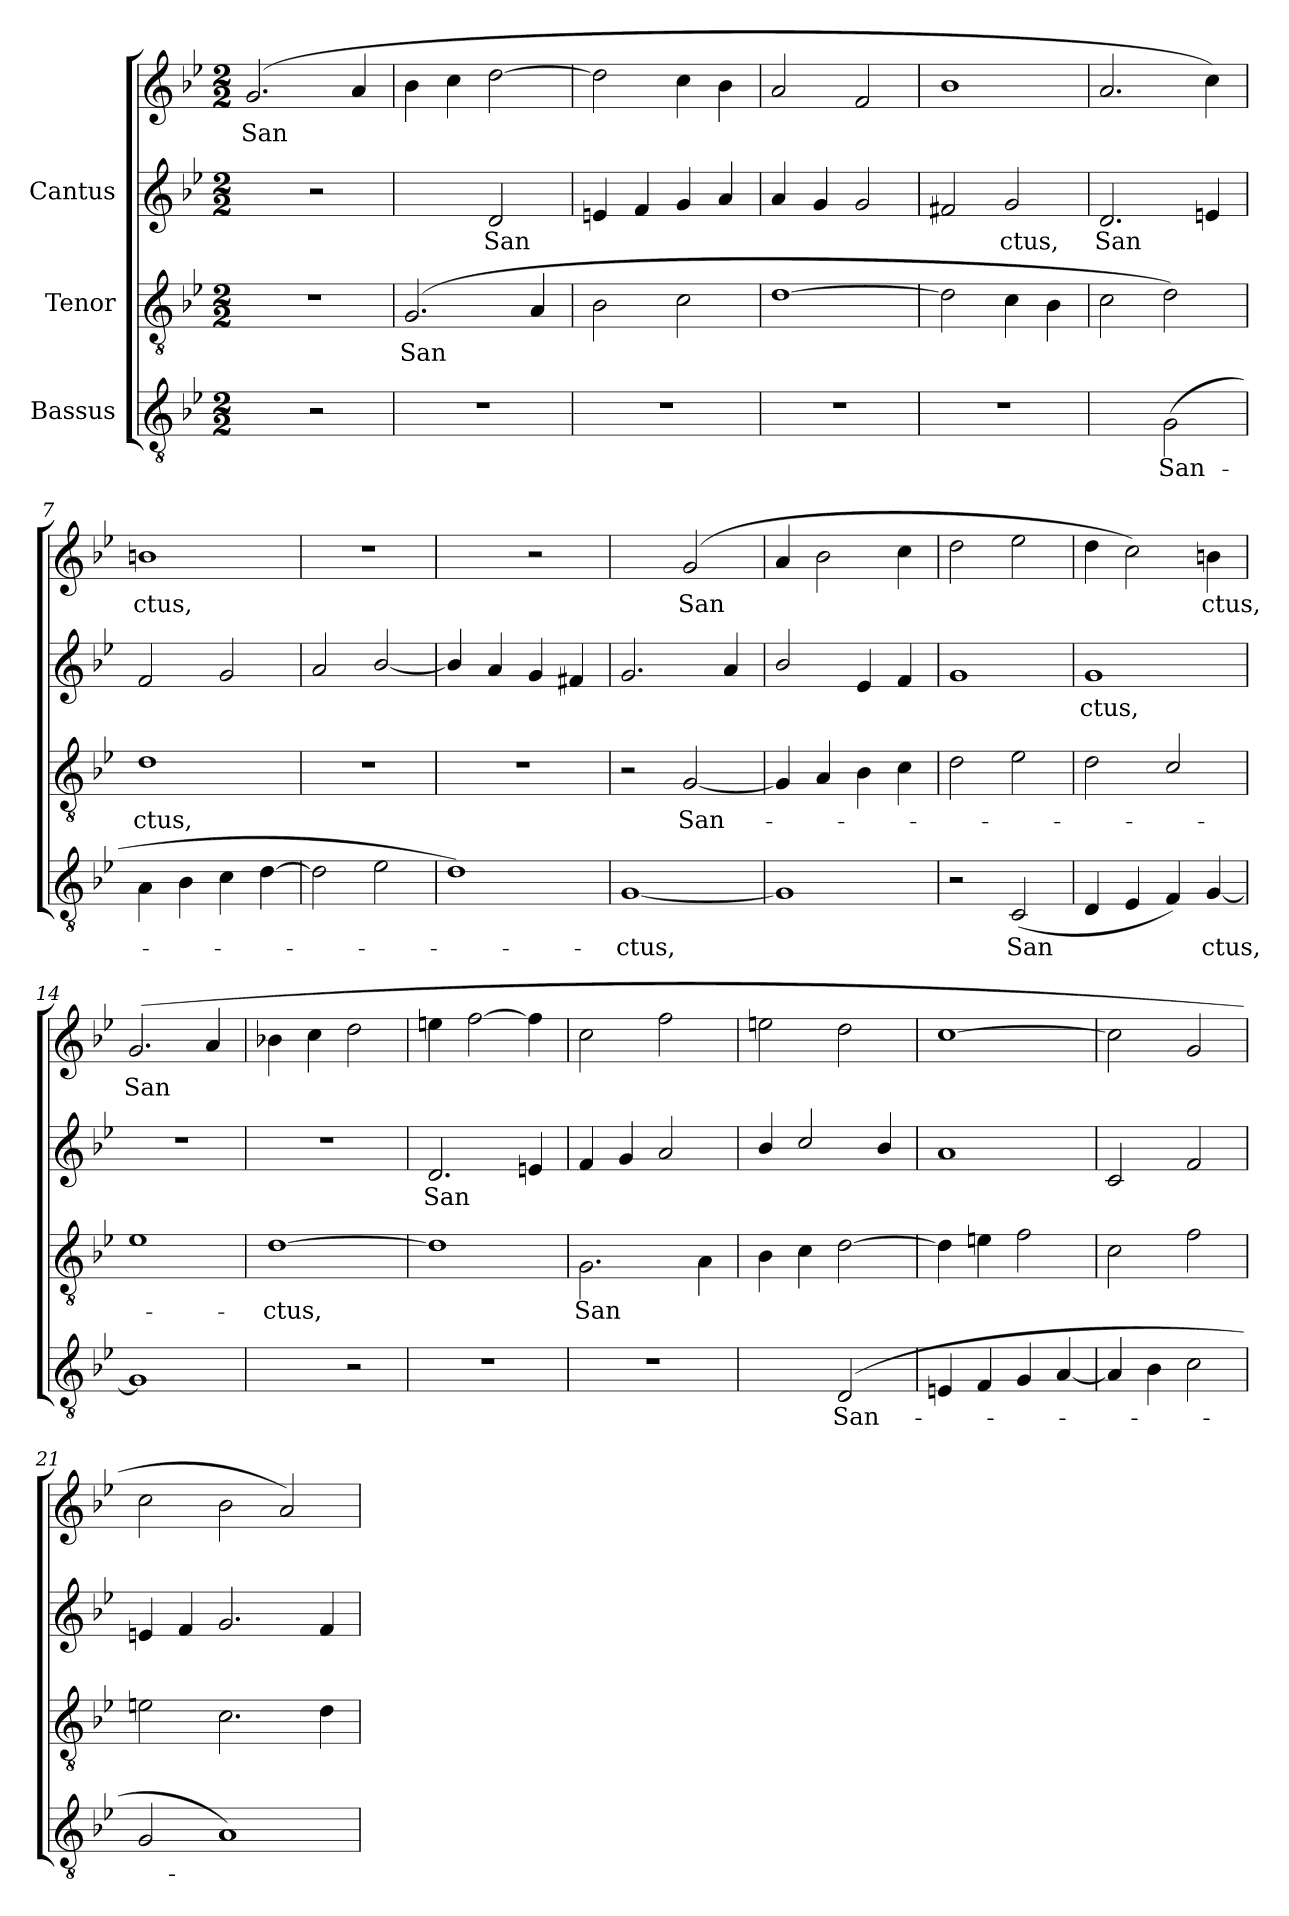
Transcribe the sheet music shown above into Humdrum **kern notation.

**kern	**text	**kern	**text	**kern	**text	**kern	**text
*part3	*part3	*part2	*part2	*part1	*part1	*part1	*part1
*staff4	*staff4	*staff3	*staff3	*staff2	*staff2	*staff1	*staff1
*I"Bassus	*	*I"Tenor	*	*I"Cantus	*	*	*
!!LO:PB:g=z
*stria5	*	*stria5	*	*stria5	*	*stria5	*
*clefGv2	*	*clefGv2	*	*clefG2	*	*clefG2	*
*k[b-e-]	*	*k[b-e-]	*	*k[b-e-]	*	*k[b-e-]	*
*B-:	*	*B-:	*	*B-:	*	*B-:	*
*M2/2	*	*M2/2	*	*M2/2	*	*M2/2	*
=1	=1	=1	=1	=1	=1	=1	=1
!	!	!	!	!	!	!	!LO:LY:b:cj
2ryy	.	1r	.	2ryy	.	(<2.g/	San-
2r	.	.	.	2r	.	.	.
!	!	!	!	!	!	!	!LO:LY:b:cj
.	.	.	.	.	.	4a/	--
!!LO:LB:g=z
=2	=2	=2	=2	=2	=2	=2	=2
!	!	!	!LO:LY:b:cj	!	!	!	!
1r	.	(<2.G/	San-	2ryy	.	4b-\	.
.	.	.	.	.	.	4cc\	.
!	!	!	!	!	!LO:LY:b:cj	!	!
.	.	.	.	2d/	-San-	[>2dd\	.
!	!	!	!LO:LY:b:cj	!	!	!	!
.	.	4A/	--	.	.	.	.
!!LO:LB:g=z
=3	=3	=3	=3	=3	=3	=3	=3
1r	.	2B-\	.	4en/	.	2dd\]	.
.	.	.	.	4f/	.	.	.
.	.	2c\	.	4g/	.	4cc\	.
.	.	.	.	4a/	.	4b-\	.
!!LO:LB:g=z
=4	=4	=4	=4	=4	=4	=4	=4
1r	.	[>1d	.	4a/	.	2a/	.
.	.	.	.	4g/	.	.	.
.	.	.	.	2g/	.	2f/	.
!!LO:LB:g=z
=5	=5	=5	=5	=5	=5	=5	=5
!	!	!	!	!	!LO:LY:b:cj	!	!
1r	.	2d\]	.	2f#X/	-	1b-	.
!	!	!	!	!	!LO:LY:b:cj	!	!
.	.	4c\	.	2g/	ctus,	.	.
.	.	4B-\	.	.	.	.	.
!!LO:PB:g=z
=6	=6	=6	=6	=6	=6	=6	=6
!	!	!	!	!	!LO:LY:b:cj	!	!
2ryy	.	2c\	.	2.d/	San-	2.a/	.
!	!LO:LY:b:cj	!	!	!	!	!	!
(>2G\	San-	2d\)	.	.	.	.	.
!	!	!	!	!	!LO:LY:b:cj	!	!
.	.	.	.	4en/	--	4cc\)	.
=7	=7	=7	=7	=7	=7	=7	=7
!	!	!	!LO:LY:b:cj	!	!	!	!LO:LY:b:cj
4A\	.	1d	-ctus,	2f/	.	1bn	-ctus,
4B-\	.	.	.	.	.	.	.
4c\	.	.	.	2g/	.	.	.
[>4d\	.	.	.	.	.	.	.
=8	=8	=8	=8	=8	=8	=8	=8
2d\]	.	1r	.	2a/	.	1r	.
2e-\	.	.	.	[<2b-/	.	.	.
=9	=9	=9	=9	=9	=9	=9	=9
1d)	.	1r	.	4b-/]	.	2ryy	.
.	.	.	.	4a/	.	.	.
.	.	.	.	4g/	.	2r	.
.	.	.	.	4f#X/	.	.	.
=10	=10	=10	=10	=10	=10	=10	=10
!	!LO:LY:b:cj	!	!	!	!	!	!
[<1G	-ctus,	2r	.	2.g/	.	2ryy	.
!	!	!	!LO:LY:b:cj	!	!	!	!LO:LY:b:cj
.	.	[<2G/	San-	.	.	(<2g/	San-
.	.	.	.	4a/	.	.	.
=11	=11	=11	=11	=11	=11	=11	=11
1G]	.	4G/]	.	2b-/	.	4a/	.
.	.	4A/	.	.	.	2b-\	.
.	.	4B-\	.	4e-/	.	.	.
.	.	4c\	.	4f/	.	4cc\	.
=12	=12	=12	=12	=12	=12	=12	=12
2r	.	2d\	.	1g	.	2dd\	.
!	!LO:LY:b:cj	!	!	!	!	!	!
(<2C/	San-	2e-\	.	.	.	2ee-\	.
!!LO:LB:g=z
=13	=13	=13	=13	=13	=13	=13	=13
!	!LO:LY:b:cj	!	!	!	!LO:LY:b:cj	!	!LO:LY:b:cj
4D/	-	2d\	.	1g	ctus,	4dd\	-
!	!LO:LY:b:cj	!	!	!	!	!	!LO:LY:b:cj
4E-/	.	.	.	.	.	2cc\)	.
!	!LO:LY:b:cj	!	!	!	!	!	!
4F/)	.	2c/	.	.	.	.	.
!	!LO:LY:b:cj	!	!	!	!	!	!LO:LY:b:cj
[<4G/	ctus,	.	.	.	.	4bn\	ctus,
=14	=14	=14	=14	=14	=14	=14	=14
!	!	!	!	!	!	!	!LO:LY:b:cj
1G]	.	1e-	.	1r	.	(<2.g/	San-
!	!	!	!	!	!	!	!LO:LY:b:cj
.	.	.	.	.	.	4a/	--
!!LO:LB:g=z
=15	=15	=15	=15	=15	=15	=15	=15
!	!	!	!LO:LY:b:cj	!	!	!	!
2ryy	.	[>1d	-ctus,	1r	.	4b-X\	.
.	.	.	.	.	.	4cc\	.
2r	.	.	.	.	.	2dd\	.
=16	=16	=16	=16	=16	=16	=16	=16
!	!	!	!	!	!LO:LY:b:cj	!	!
1r	.	1d]	.	2.d/	-San-	4een\	.
.	.	.	.	.	.	[>2ff\	.
!	!	!	!	!	!LO:LY:b:cj	!	!
.	.	.	.	4en/	--	4ff\]	.
=17	=17	=17	=17	=17	=17	=17	=17
!	!	!	!LO:LY:b:cj	!	!	!	!
1r	.	2.G\	San-	4f/	.	2cc\	.
.	.	.	.	4g/	.	.	.
.	.	.	.	2a/	.	2ff\	.
!	!	!	!LO:LY:b:cj	!	!	!	!
.	.	4A\	--	.	.	.	.
=18	=18	=18	=18	=18	=18	=18	=18
2ryy	.	4B-\	.	4b-/	.	2een\	.
.	.	4c\	.	2cc/	.	.	.
!	!LO:LY:b:cj	!	!	!	!	!	!
(<2D/	San-	[>2d\	.	.	.	2dd\	.
.	.	.	.	4b-/	.	.	.
=19	=19	=19	=19	=19	=19	=19	=19
4En/	.	4d\]	.	1a	.	[>1cc	.
4F/	.	4en\	.	.	.	.	.
4G/	.	2f\	.	.	.	.	.
[<4A/	.	.	.	.	.	.	.
!!LO:PB:g=z
=20	=20	=20	=20	=20	=20	=20	=20
4A/]	.	2c\	.	2c/	.	2cc\]	.
4B-\	.	.	.	.	.	.	.
2c\	.	2f\	.	2f/	.	2g/	.
!!LO:LB:g=z
=21	=21	=21	=21	=21	=21	=21	=21
2G/	.	2en\	.	4en/	.	2cc\	.
.	.	.	.	4f/	.	.	.
1A)	.	2.c\	.	2.g/	.	2b-\	.
.	.	.	.	.	.	2a/)	.
.	.	4d\	.	4f/	.	.	.
=	=	=	=	=	=	=	=
*-	*-	*-	*-	*-	*-	*-	*-
